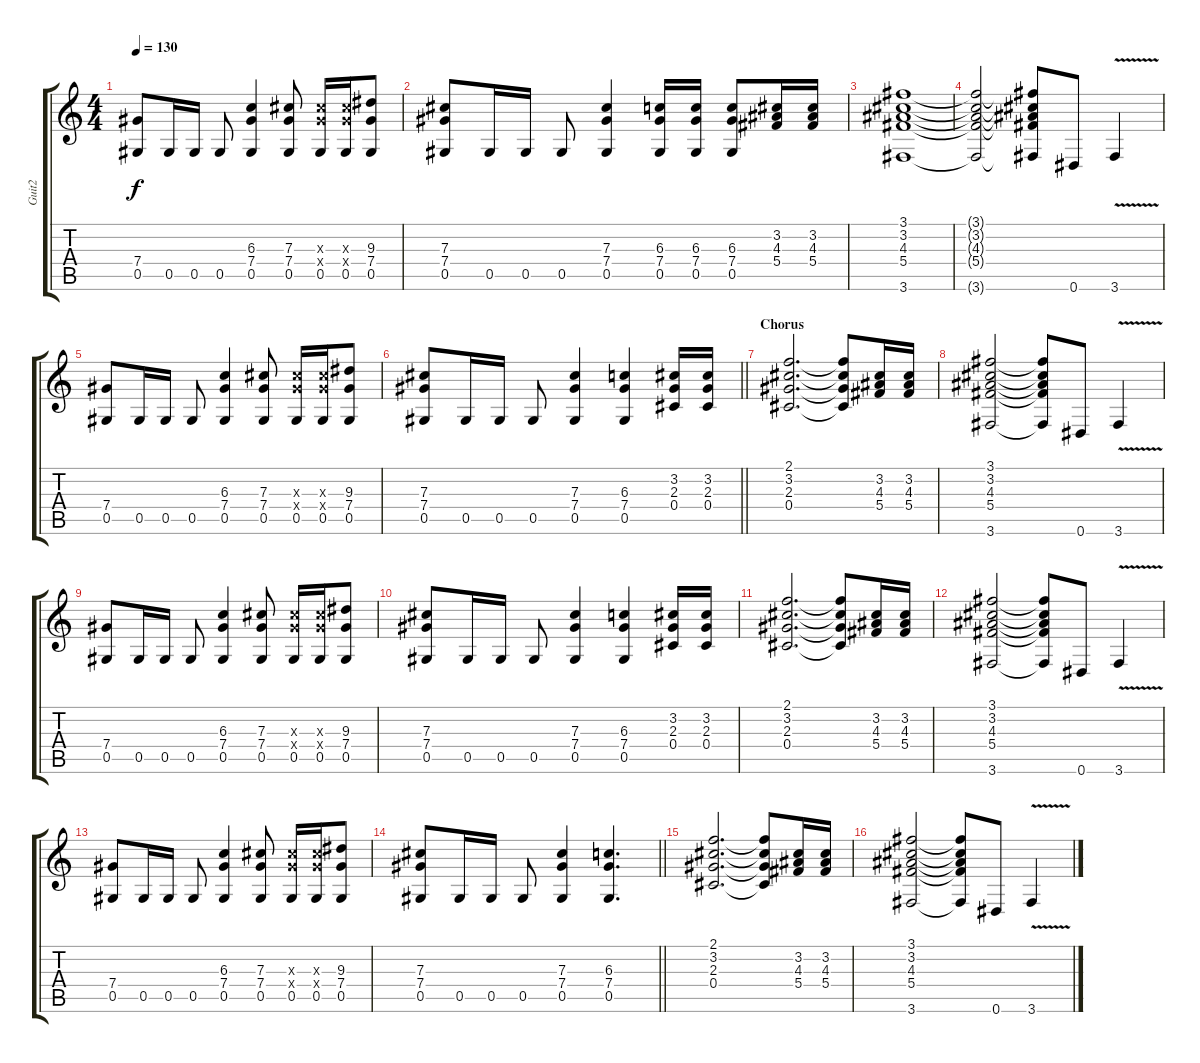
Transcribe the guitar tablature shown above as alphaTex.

\track ("Guit2" "Guit2") {instrument overdrivenguitar}
\staff {score tabs}
\tuning (Eb4 Bb3 Gb3 Db3 Ab2 Eb2) {hide}
\ts (4 4)
\tempo 130
\clef g2
\ks c
(7.4 0.5).8{dy f} 0.5.16 0.5.16 0.5.8 (6.3 7.4 0.5).4 (7.3 7.4 0.5).8 (7.3{x} 7.4{x} 0.5).16 (7.3{x} 7.4{x} 0.5).16 (9.3 7.4 0.5).8 |
(7.3 7.4 0.5).8 0.5.16 0.5.16 0.5.8 (7.3 7.4 0.5).4 (6.3 7.4 0.5).16 (6.3 7.4 0.5).16 (6.3 7.4 0.5).8 (3.2 4.3 5.4).16 (3.2 4.3 5.4).16 |
(3.1 3.2 4.3 5.4 3.6).1 |
(3.1{t} 3.2{t} 4.3{t} 5.4{t} 3.6{t}).2 (3.1{t} 3.2{t} 4.3{t} 5.4{t} 3.6{t}).8 0.6.8 3.6{v}.4 |
(7.4 0.5).8 0.5.16 0.5.16 0.5.8 (6.3 7.4 0.5).4 (7.3 7.4 0.5).8 (7.3{x} 7.4{x} 0.5).16 (7.3{x} 7.4{x} 0.5).16 (9.3 7.4 0.5).8 |
\barLineRight lightlight
(7.3 7.4 0.5).8 0.5.16 0.5.16 0.5.8 (7.3 7.4 0.5).4 (6.3 7.4 0.5).4 (3.2 2.3 0.4).16 (3.2 2.3 0.4).16 |
\section ("" "Chorus")
(2.1 3.2 2.3 0.4).2{d} (2.1{t} 3.2{t} 2.3{t} 0.4{t}).8 (3.2 4.3 5.4).16 (3.2 4.3 5.4).16 |
(3.1 3.2 4.3 5.4 3.6).2 (3.1{t} 3.2{t} 4.3{t} 5.4{t} 3.6{t}).8 0.6.8 3.6{v}.4 |
(7.4 0.5).8 0.5.16 0.5.16 0.5.8 (6.3 7.4 0.5).4 (7.3 7.4 0.5).8 (7.3{x} 7.4{x} 0.5).16 (7.3{x} 7.4{x} 0.5).16 (9.3 7.4 0.5).8 |
(7.3 7.4 0.5).8 0.5.16 0.5.16 0.5.8 (7.3 7.4 0.5).4 (6.3 7.4 0.5).4 (3.2 2.3 0.4).16 (3.2 2.3 0.4).16 |
(2.1 3.2 2.3 0.4).2{d} (2.1{t} 3.2{t} 2.3{t} 0.4{t}).8 (3.2 4.3 5.4).16 (3.2 4.3 5.4).16 |
(3.1 3.2 4.3 5.4 3.6).2 (3.1{t} 3.2{t} 4.3{t} 5.4{t} 3.6{t}).8 0.6.8 3.6{v}.4 |
(7.4 0.5).8 0.5.16 0.5.16 0.5.8 (6.3 7.4 0.5).4 (7.3 7.4 0.5).8 (7.3{x} 7.4{x} 0.5).16 (7.3{x} 7.4{x} 0.5).16 (9.3 7.4 0.5).8 |
\barLineRight lightlight
(7.3 7.4 0.5).8 0.5.16 0.5.16 0.5.8 (7.3 7.4 0.5).4 (6.3 7.4 0.5).4{d} |
(2.1 3.2 2.3 0.4).2{d} (2.1{t} 3.2{t} 2.3{t} 0.4{t}).8 (3.2 4.3 5.4).16 (3.2 4.3 5.4).16 |
(3.1 3.2 4.3 5.4 3.6).2 (3.1{t} 3.2{t} 4.3{t} 5.4{t} 3.6{t}).8 0.6.8 3.6{v}.4
